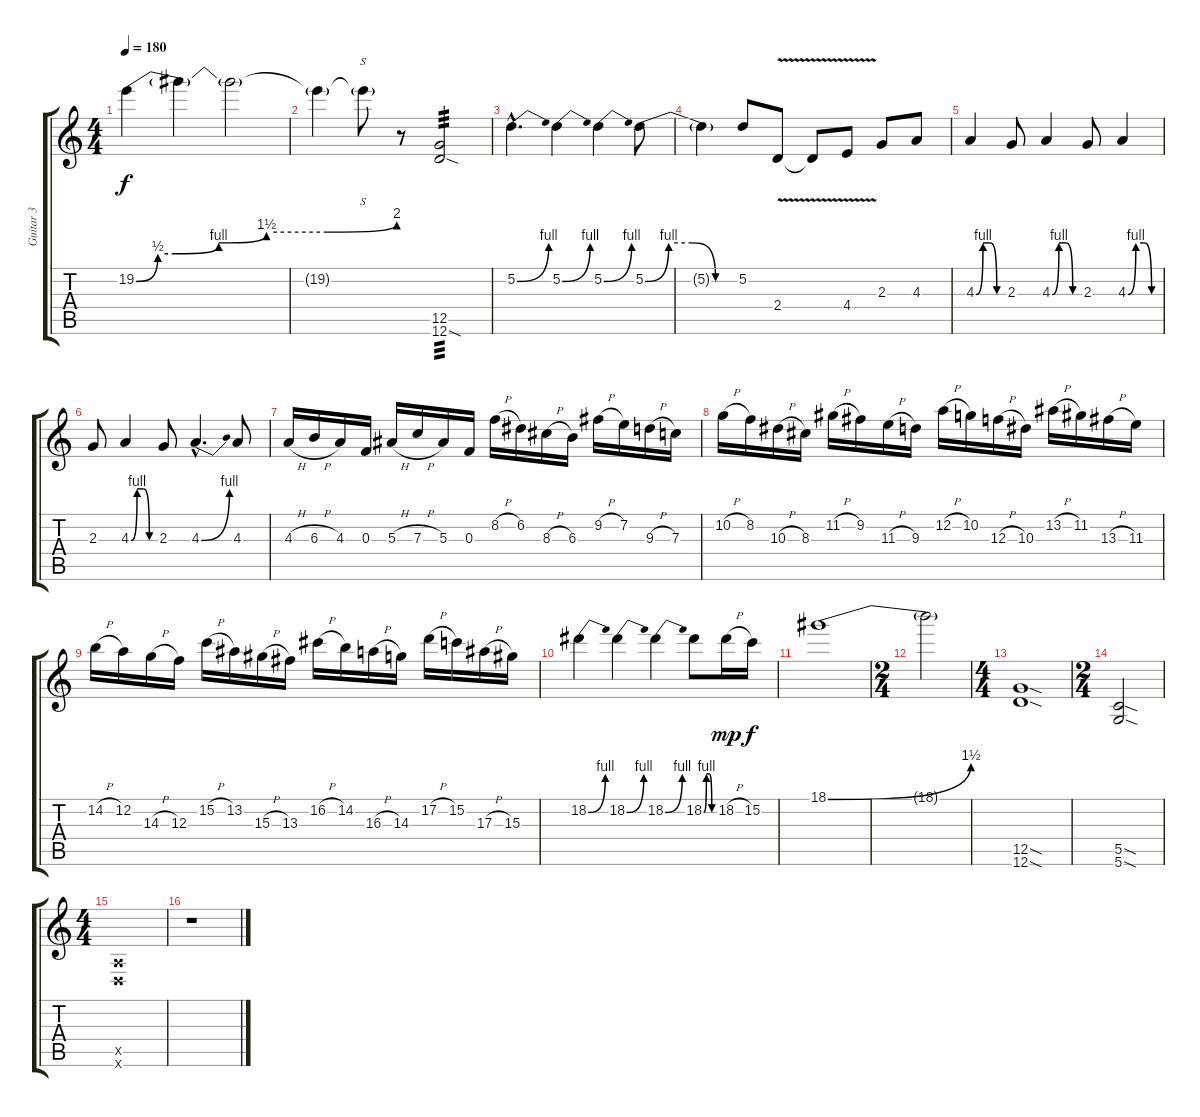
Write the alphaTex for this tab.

\track ("Guitar 3" "Guitar 3") {instrument distortionguitar}
\staff {score tabs}
\tuning (D4 A3 F3 C3 G2 D2) {hide}
\ts (4 4)
\tempo 180
\clef g2
\ks c
19.2{be (custom 0 0 5 2 9 2 19 4 30 6 44 6 60 8)}.4{dy f} 19.2{t}.4 19.2{t}.2 |
19.2{t}.4 19.2{t}.8{s} r.8 (12.5 12.6{sod}).2{tp 3} |
5.2{be (bend 0 0 60 4) hac}.4{d} 5.2{be (bend 0 0 60 4)}.4 5.2{be (bend 0 0 60 4)}.4 5.2{be (custom 0 0 15 4 30 4 45 0 60 0)}.8 |
5.2{t}.4 5.2.8 2.4{v}.8 2.4{t}.8 4.4{v}.8 2.3.8 4.3.8 |
4.3{be (custom 0 0 15 4 30 4 45 0 60 0)}.4 2.3.8 4.3{be (custom 0 0 15 4 30 4 45 0 60 0)}.4 2.3.8 4.3{be (custom 0 0 15 4 30 4 45 0 60 0)}.4 |
2.3.8 4.3{be (custom 0 0 15 4 30 4 45 0 60 0)}.4 2.3.8 4.3{be (bend 0 0 60 4) hac}.4{d} 4.3.8 |
4.3{h}.16 6.3{h}.16 4.3.16 0.3.16 5.3{h}.16 7.3{h}.16 5.3.16 0.3.16 8.2{h}.16 6.2.16 8.3{h}.16 6.3.16 9.2{h}.16 7.2.16 9.3{h}.16 7.3.16 |
10.2{h}.16 8.2.16 10.3{h}.16 8.3.16 11.2{h}.16 9.2.16 11.3{h}.16 9.3.16 12.2{h}.16 10.2.16 12.3{h}.16 10.3.16 13.2{h}.16 11.2.16 13.3{h}.16 11.3.16 |
14.2{h}.16 12.2.16 14.3{h}.16 12.3.16 15.2{h}.16 13.2.16 15.3{h}.16 13.3.16 16.2{h}.16 14.2.16 16.3{h}.16 14.3.16 17.2{h}.16 15.2.16 17.3{h}.16 15.3.16 |
18.2{be (bend 0 0 60 4)}.4 18.2{be (bend 0 0 60 4)}.4 18.2{be (bend 0 0 60 4)}.4 18.2{be (custom 0 0 15 4 30 4 45 0 60 0)}.8 18.2{h}.16{dy mp} 15.2.16{dy f} |
18.1{be (bend 0 0 60 6)}.1 |
\ts (2 4)
18.1{t}.2 |
\ts (4 4)
(12.5{sod} 12.6{sod}).1 |
\ts (2 4)
(5.5{sod} 5.6{sod}).2 |
\ts (4 4)
(2.5{x} 0.6{x}).1 |
r.1
